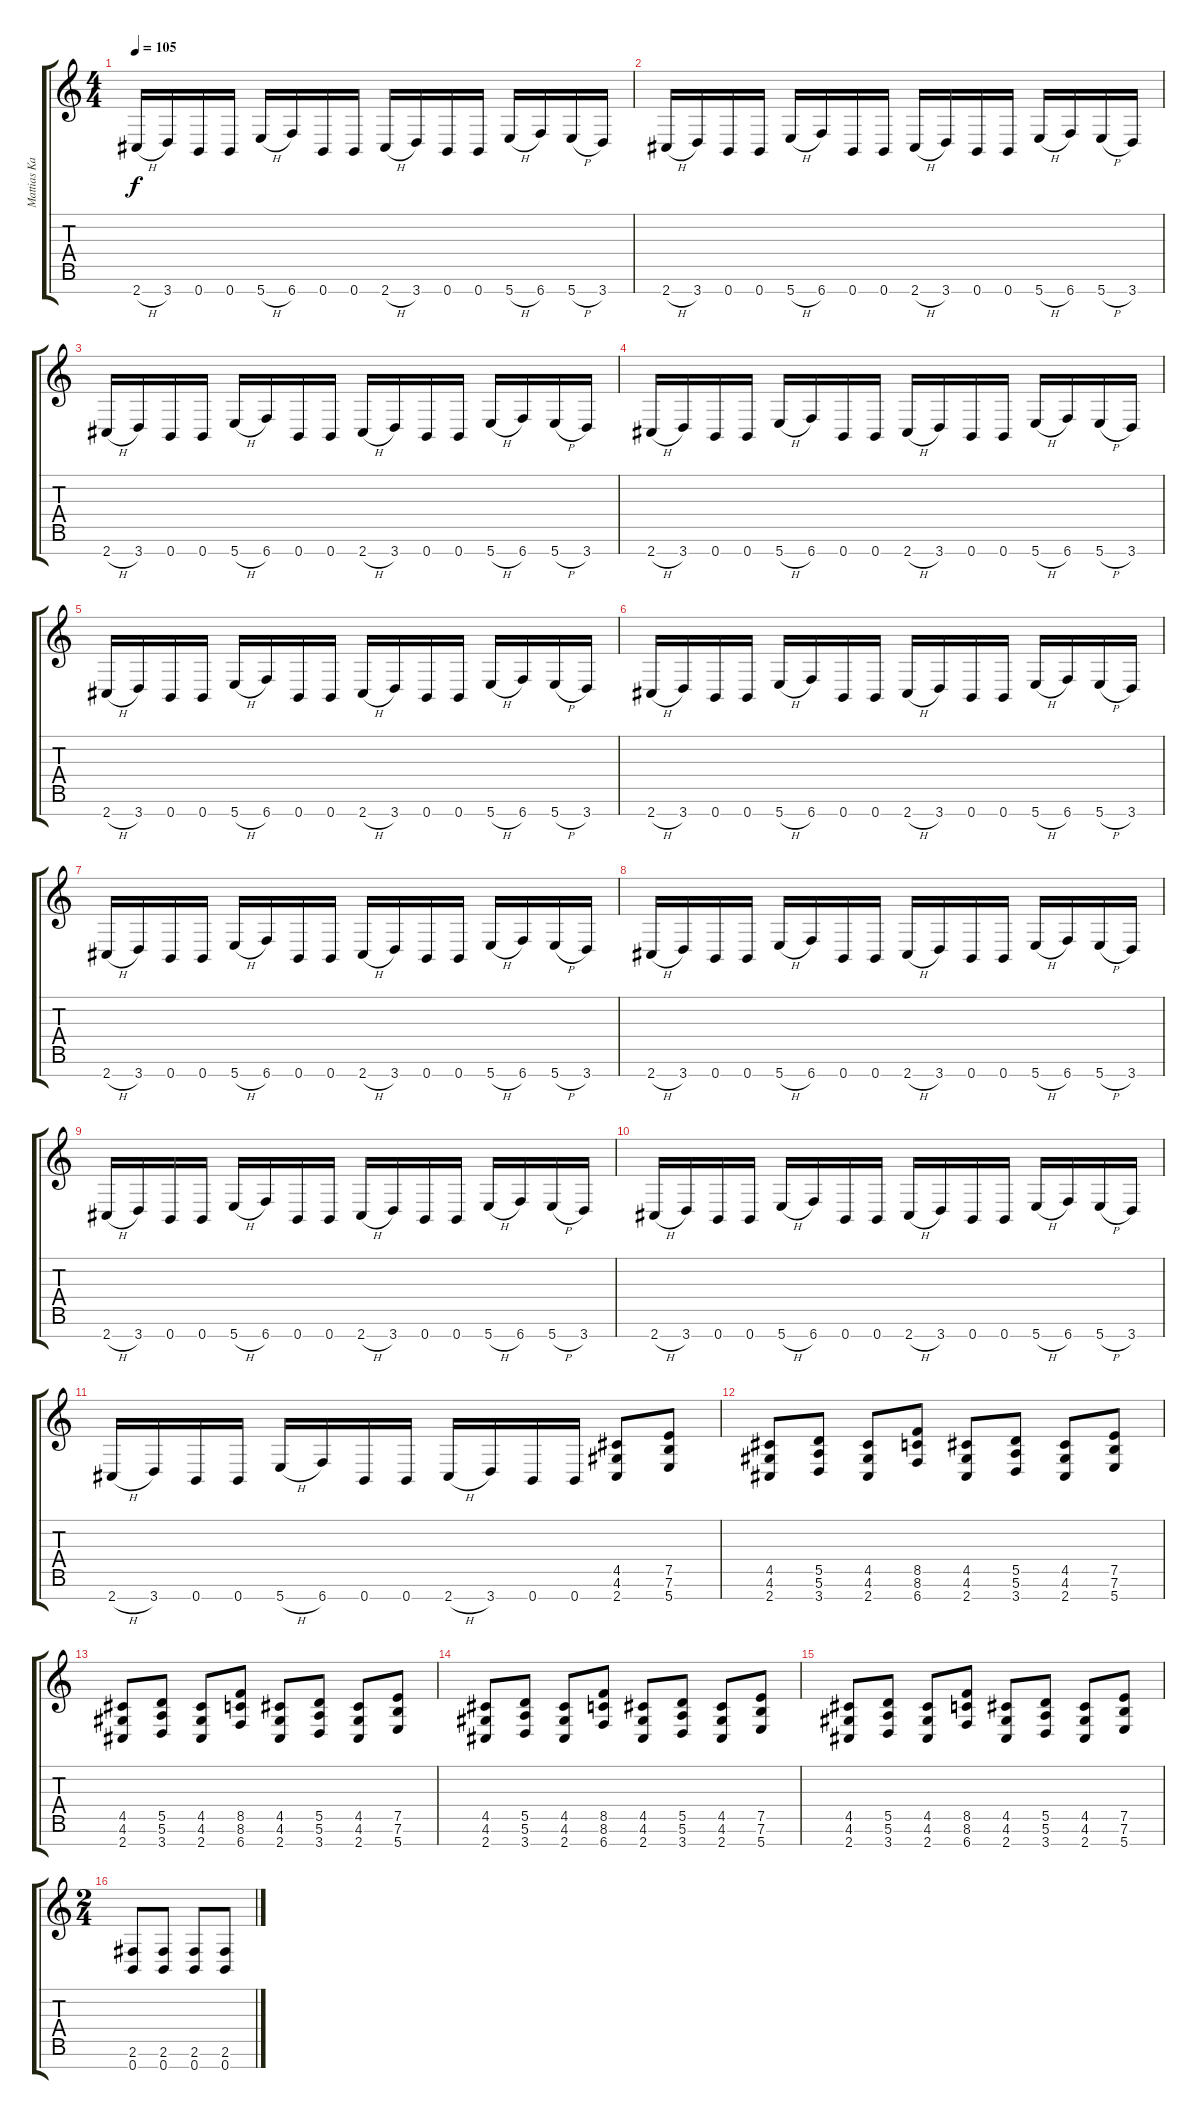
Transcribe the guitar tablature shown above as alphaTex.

\track ("Mattias Kamijo" "Mattias Ka") {instrument distortionguitar}
\staff {score tabs}
\tuning (E4 B3 G3 D3 A2 E2 B1) {hide}
\ts (4 4)
\tempo 105
\clef g2
\ks c
2.7{h}.16{dy f} 3.7.16 0.7.16 0.7.16 5.7{h}.16 6.7.16 0.7.16 0.7.16 2.7{h}.16 3.7.16 0.7.16 0.7.16 5.7{h}.16 6.7.16 5.7{h}.16 3.7.16 |
2.7{h}.16 3.7.16 0.7.16 0.7.16 5.7{h}.16 6.7.16 0.7.16 0.7.16 2.7{h}.16 3.7.16 0.7.16 0.7.16 5.7{h}.16 6.7.16 5.7{h}.16 3.7.16 |
2.7{h}.16 3.7.16 0.7.16 0.7.16 5.7{h}.16 6.7.16 0.7.16 0.7.16 2.7{h}.16 3.7.16 0.7.16 0.7.16 5.7{h}.16 6.7.16 5.7{h}.16 3.7.16 |
2.7{h}.16 3.7.16 0.7.16 0.7.16 5.7{h}.16 6.7.16 0.7.16 0.7.16 2.7{h}.16 3.7.16 0.7.16 0.7.16 5.7{h}.16 6.7.16 5.7{h}.16 3.7.16 |
2.7{h}.16 3.7.16 0.7.16 0.7.16 5.7{h}.16 6.7.16 0.7.16 0.7.16 2.7{h}.16 3.7.16 0.7.16 0.7.16 5.7{h}.16 6.7.16 5.7{h}.16 3.7.16 |
2.7{h}.16 3.7.16 0.7.16 0.7.16 5.7{h}.16 6.7.16 0.7.16 0.7.16 2.7{h}.16 3.7.16 0.7.16 0.7.16 5.7{h}.16 6.7.16 5.7{h}.16 3.7.16 |
2.7{h}.16 3.7.16 0.7.16 0.7.16 5.7{h}.16 6.7.16 0.7.16 0.7.16 2.7{h}.16 3.7.16 0.7.16 0.7.16 5.7{h}.16 6.7.16 5.7{h}.16 3.7.16 |
2.7{h}.16 3.7.16 0.7.16 0.7.16 5.7{h}.16 6.7.16 0.7.16 0.7.16 2.7{h}.16 3.7.16 0.7.16 0.7.16 5.7{h}.16 6.7.16 5.7{h}.16 3.7.16 |
2.7{h}.16 3.7.16 0.7.16 0.7.16 5.7{h}.16 6.7.16 0.7.16 0.7.16 2.7{h}.16 3.7.16 0.7.16 0.7.16 5.7{h}.16 6.7.16 5.7{h}.16 3.7.16 |
2.7{h}.16 3.7.16 0.7.16 0.7.16 5.7{h}.16 6.7.16 0.7.16 0.7.16 2.7{h}.16 3.7.16 0.7.16 0.7.16 5.7{h}.16 6.7.16 5.7{h}.16 3.7.16 |
2.7{h}.16 3.7.16 0.7.16 0.7.16 5.7{h}.16 6.7.16 0.7.16 0.7.16 2.7{h}.16 3.7.16 0.7.16 0.7.16 (4.5 4.6 2.7).8 (7.5 7.6 5.7).8 |
(4.5 4.6 2.7).8 (5.5 5.6 3.7).8 (4.5 4.6 2.7).8 (8.5 8.6 6.7).8 (4.5 4.6 2.7).8 (5.5 5.6 3.7).8 (4.5 4.6 2.7).8 (7.5 7.6 5.7).8 |
(4.5 4.6 2.7).8 (5.5 5.6 3.7).8 (4.5 4.6 2.7).8 (8.5 8.6 6.7).8 (4.5 4.6 2.7).8 (5.5 5.6 3.7).8 (4.5 4.6 2.7).8 (7.5 7.6 5.7).8 |
(4.5 4.6 2.7).8 (5.5 5.6 3.7).8 (4.5 4.6 2.7).8 (8.5 8.6 6.7).8 (4.5 4.6 2.7).8 (5.5 5.6 3.7).8 (4.5 4.6 2.7).8 (7.5 7.6 5.7).8 |
(4.5 4.6 2.7).8 (5.5 5.6 3.7).8 (4.5 4.6 2.7).8 (8.5 8.6 6.7).8 (4.5 4.6 2.7).8 (5.5 5.6 3.7).8 (4.5 4.6 2.7).8 (7.5 7.6 5.7).8 |
\ts (2 4)
(2.6 0.7).8 (2.6 0.7).8 (2.6 0.7).8 (2.6 0.7).8
